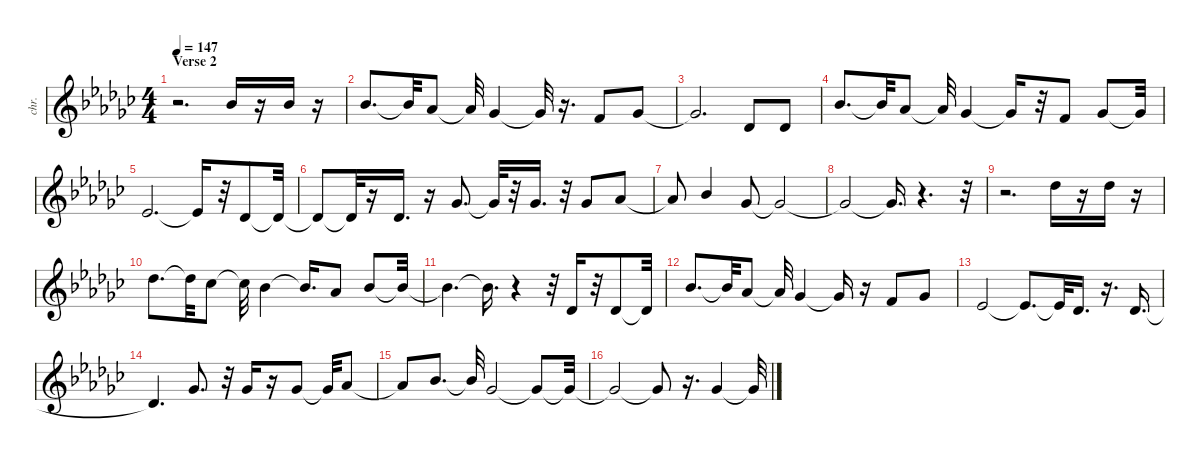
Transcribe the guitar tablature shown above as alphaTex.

\defaultSystemsLayout 8
\hideDynamics
\bracketExtendMode nobrackets
\otherSystemsTrackNameOrientation horizontal
\track ("Vocals-hid" "chr.") {defaultSystemsLayout 4 instrument voiceoohs}
\staff {score}
\tuning (Eb4 Bb3 Gb3 Db3 Ab2 Eb2)
\ts (4 4)
\section ("" "Verse 2")
\tempo 147
\clef g2
\ks ebminor
r.2{d dy f beam Down} 7.1{acc b}.16{dy ff beam Up} r.16{beam Up} 7.1{acc b}.16{dy f beam Up} r.16{beam Up} |
7.1{acc b}.8{d beam Up} 7.1{t acc b}.32{beam Up} 5.1{acc b}.8{beam Up} 5.1{t acc b}.32{beam Up} 3.1{acc b}.4{beam Up} 3.1{t acc b}.32{beam Up} r.16{d beam Up} 2.1{acc forcenatural}.8{beam Up} 3.1{acc b}.8{beam Up} |
3.1{t acc b}.2{d beam Up} 3.2{acc b}.8{beam Up} 3.2{acc b}.8{dy mf beam Up} |
7.1{acc b}.8{d dy ff beam Up} 7.1{t acc b}.32{dy f beam Up} 5.1{acc b}.8{beam Up} 5.1{t acc b}.32{beam Up} 3.1{acc b}.4{dy ff beam Up} 3.1{t acc b}.16{dy f beam Up} r.32{beam Up} 2.1{acc forcenatural}.8{dy ff beam Up} 3.1{acc b}.8{dy f beam Up} 3.1{t acc b}.32{beam Up} |
0.1{acc b}.2{d dy mp beam Up} 0.1{t acc b}.16{dy f beam Up} r.32{beam Up} 3.2{acc b}.8{beam Up} 3.2{t acc b}.32{beam Up} |
3.2{t acc b}.8{beam Up} 3.2{t acc b}.32{beam Up} r.16{beam Up} 3.2{acc b}.16{d beam Up} r.16{beam Up} 3.1{acc b}.8{d dy mf beam Up} 3.1{t acc b}.32{dy f beam Up} r.32{beam Up} 3.1{acc b}.16{d beam Up} r.32{beam Up} 3.1{acc b}.8{dy ff beam Up} 5.1{acc b}.8{beam Up} |
5.1{t acc b}.8{dy f beam Up} 7.1{acc b}.4{dy ff beam Up} 8.2{acc b}.8{dy f beam Up} 8.2{t acc b}.2{beam Up} |
8.2{t acc b}.2{beam Up} 8.2{t acc b}.16{d beam Up} r.4{d beam Up} r.32{beam Up} |
r.2{d beam Down} 10.1{acc b}.16{dy mf beam Down} r.16{beam Down} 10.1{acc b}.16{dy f beam Down} r.16{beam Down} |
10.1{acc b}.8{d beam Down} 10.1{t acc b}.32{beam Down} 8.1{acc b}.8{beam Down} 8.1{t acc b}.32{beam Down} 7.1{acc b}.4{beam Down} 7.1{t acc b}.16{d beam Up} 5.1{acc b}.8{dy mf beam Up} 7.1{acc b}.8{dy f beam Up} 7.1{t acc b}.32{beam Up} |
7.1{t acc b}.4{d beam Down} 7.1{t acc b}.16{d beam Down} r.4{beam Down} r.32{beam Down} 3.2{acc b}.16{beam Up} r.32{beam Up} 3.2{acc b}.8{beam Up} 3.2{t acc b}.32{beam Up} |
7.1{acc b}.8{d dy ff beam Up} 7.1{t acc b}.32{dy f beam Up} 5.1{acc b}.8{dy ff beam Up} 5.1{t acc b}.32{dy f beam Up} 3.1{acc b}.4{dy ff beam Up} 3.1{t acc b}.16{dy f beam Up} r.16{beam Up} 2.1{acc forcenatural}.8{beam Up} 3.1{acc b}.8{dy mf beam Up} |
0.1{acc b}.2{dy mp beam Up} 0.1{t acc b}.8{d dy f beam Up} 0.1{t acc b}.32{beam Up} 3.2{acc b}.16{d dy mp beam Up} r.16{d beam Up} 3.2{acc b}.16{d beam Up} |
3.2{t acc b}.4{d beam Up} 3.1{acc b}.8{d beam Up} r.32{beam Up} 3.1{acc b}.16{dy f beam Up} r.16{beam Up} 3.1{acc b}.8{beam Up} 3.1{t acc b}.32{beam Up} 5.1{acc b}.8{beam Up} |
5.1{t acc b}.8{beam Up} 7.1{acc b}.8{d dy ff beam Up} 7.1{t acc b}.32{dy f beam Up} 8.2{acc b}.2{beam Up} 8.2{t acc b}.8{beam Up} 8.2{t acc b}.32{beam Up} |
8.2{t acc b}.2{beam Up} 8.2{t acc b}.8{beam Up} r.16{d beam Up} 3.1{acc b}.4{dy ff beam Up} 3.1{t acc b}.32{dy f beam Up}
